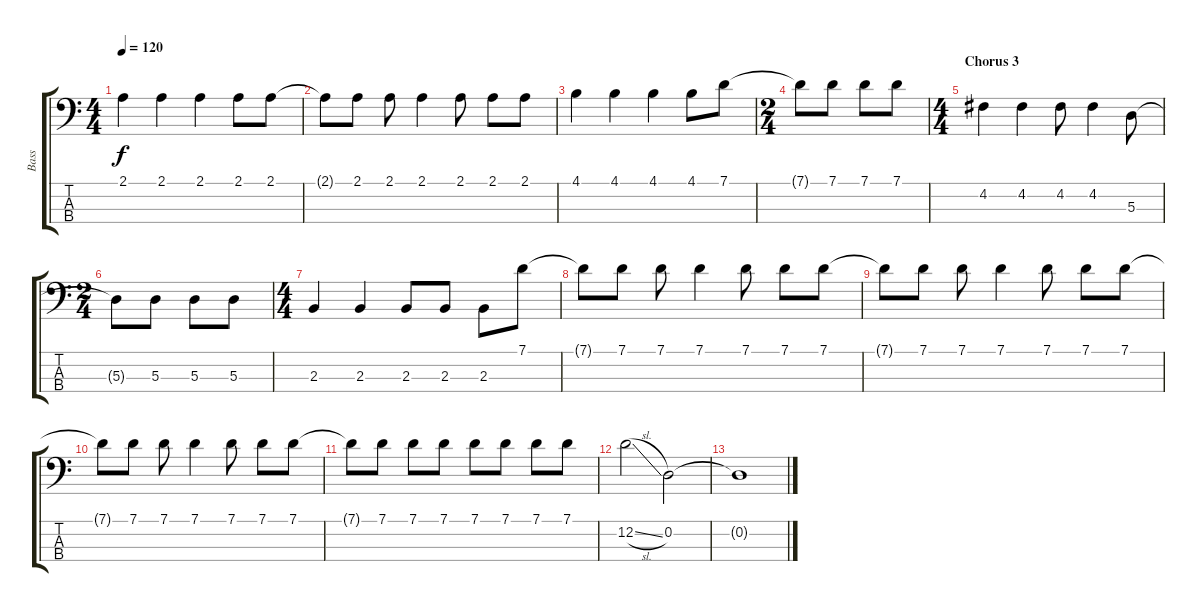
\track ("Bass" "Bass") {instrument acousticbass}
\staff {score tabs}
\tuning (G2 D2 A1 E1) {hide}
\ts (4 4)
\tempo 120
\clef f4
\ks c
2.1.4{dy f} 2.1.4 2.1.4 2.1.8 2.1.8 |
2.1{t}.8 2.1.8 2.1.8 2.1.4 2.1.8 2.1.8 2.1.8 |
4.1.4 4.1.4 4.1.4 4.1.8 7.1.8 |
\ts (2 4)
7.1{t}.8 7.1.8 7.1.8 7.1.8 |
\ts (4 4)
\section ("" "Chorus 3")
4.2.4 4.2.4 4.2.8 4.2.4 5.3.8 |
\ts (2 4)
5.3{t}.8 5.3.8 5.3.8 5.3.8 |
\ts (4 4)
2.3.4 2.3.4 2.3.8 2.3.8 2.3.8 7.1.8 |
7.1{t}.8 7.1.8 7.1.8 7.1.4 7.1.8 7.1.8 7.1.8 |
7.1{t}.8 7.1.8 7.1.8 7.1.4 7.1.8 7.1.8 7.1.8 |
7.1{t}.8 7.1.8 7.1.8 7.1.4 7.1.8 7.1.8 7.1.8 |
7.1{t}.8 7.1.8 7.1.8 7.1.8 7.1.8 7.1.8 7.1.8 7.1.8 |
12.2{sl}.2 0.2.2 |
0.2{t}.1
